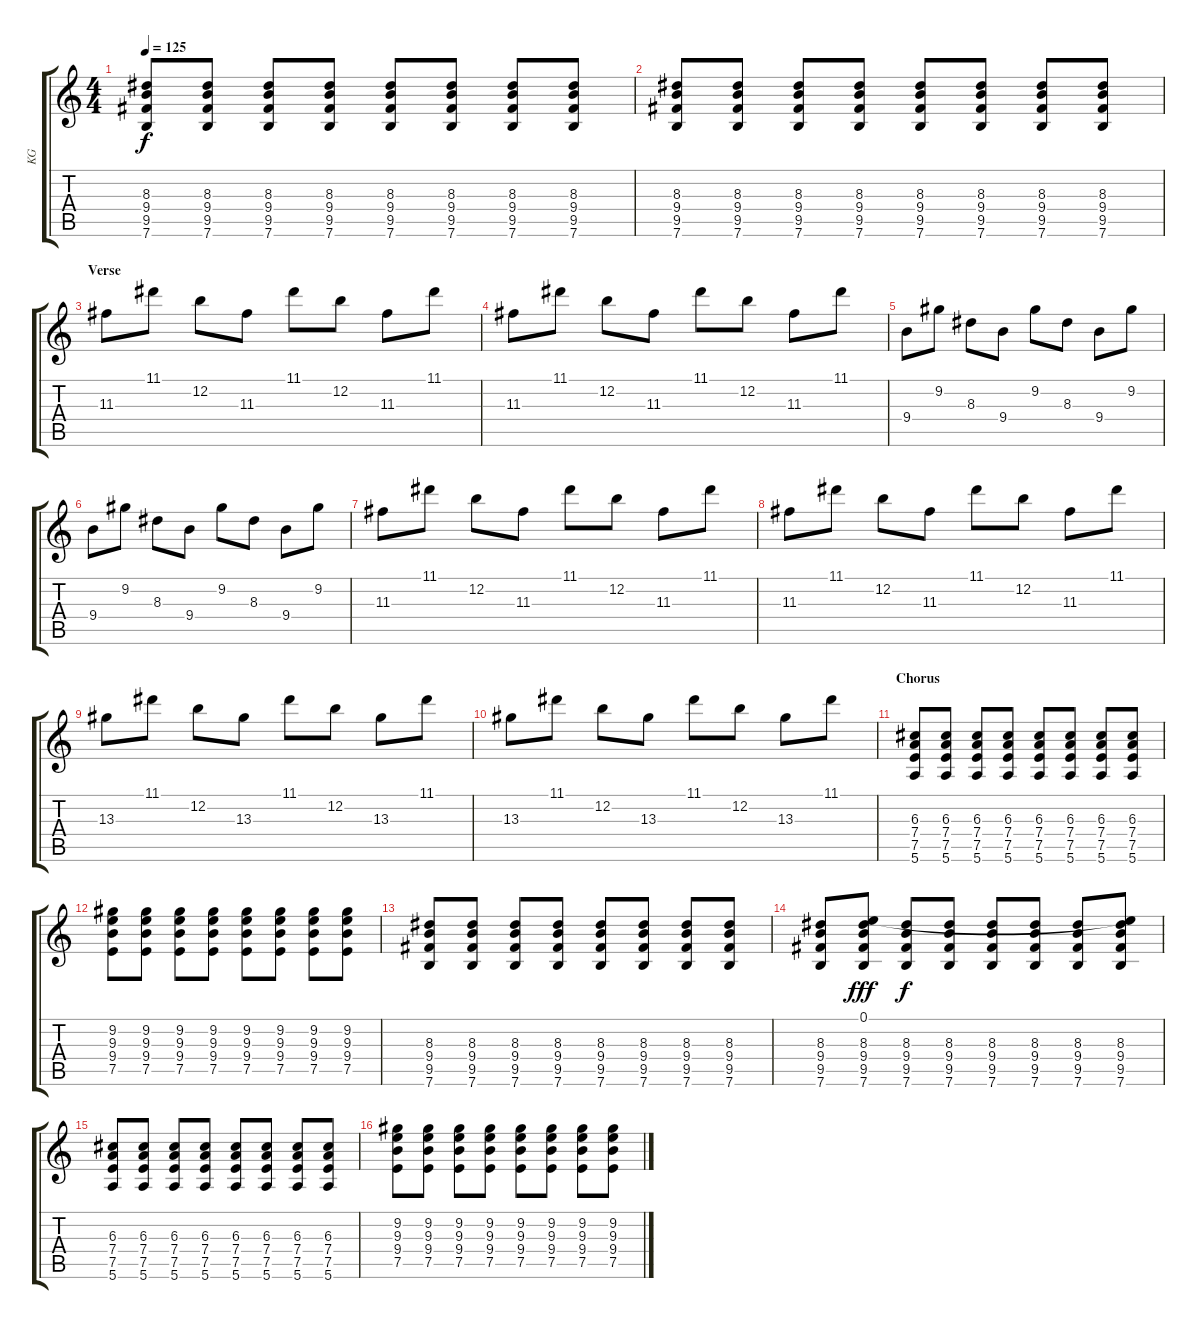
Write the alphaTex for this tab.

\track ("KG" "KG") {instrument acousticguitarsteel}
\staff {score tabs}
\tuning (E4 B3 G3 D3 A2 E2) {hide}
\ts (4 4)
\tempo 125
\clef g2
\ks c
(8.3 9.4 9.5 7.6).8{dy f} (8.3 9.4 9.5 7.6).8 (8.3 9.4 9.5 7.6).8 (8.3 9.4 9.5 7.6).8 (8.3 9.4 9.5 7.6).8 (8.3 9.4 9.5 7.6).8 (8.3 9.4 9.5 7.6).8 (8.3 9.4 9.5 7.6).8 |
(8.3 9.4 9.5 7.6).8 (8.3 9.4 9.5 7.6).8 (8.3 9.4 9.5 7.6).8 (8.3 9.4 9.5 7.6).8 (8.3 9.4 9.5 7.6).8 (8.3 9.4 9.5 7.6).8 (8.3 9.4 9.5 7.6).8 (8.3 9.4 9.5 7.6).8 |
\section ("" "Verse")
11.3.8 11.1.8 12.2.8 11.3.8 11.1.8 12.2.8 11.3.8 11.1.8 |
11.3.8 11.1.8 12.2.8 11.3.8 11.1.8 12.2.8 11.3.8 11.1.8 |
9.4.8 9.2.8 8.3.8 9.4.8 9.2.8 8.3.8 9.4.8 9.2.8 |
9.4.8 9.2.8 8.3.8 9.4.8 9.2.8 8.3.8 9.4.8 9.2.8 |
11.3.8 11.1.8 12.2.8 11.3.8 11.1.8 12.2.8 11.3.8 11.1.8 |
11.3.8 11.1.8 12.2.8 11.3.8 11.1.8 12.2.8 11.3.8 11.1.8 |
13.3.8 11.1.8 12.2.8 13.3.8 11.1.8 12.2.8 13.3.8 11.1.8 |
13.3.8 11.1.8 12.2.8 13.3.8 11.1.8 12.2.8 13.3.8 11.1.8 |
\section ("" "Chorus")
(6.3 7.4 7.5 5.6).8 (6.3 7.4 7.5 5.6).8 (6.3 7.4 7.5 5.6).8 (6.3 7.4 7.5 5.6).8 (6.3 7.4 7.5 5.6).8 (6.3 7.4 7.5 5.6).8 (6.3 7.4 7.5 5.6).8 (6.3 7.4 7.5 5.6).8 |
(9.2 9.3 9.4 7.5).8 (9.2 9.3 9.4 7.5).8 (9.2 9.3 9.4 7.5).8 (9.2 9.3 9.4 7.5).8 (9.2 9.3 9.4 7.5).8 (9.2 9.3 9.4 7.5).8 (9.2 9.3 9.4 7.5).8 (9.2 9.3 9.4 7.5).8 |
(8.3 9.4 9.5 7.6).8 (8.3 9.4 9.5 7.6).8 (8.3 9.4 9.5 7.6).8 (8.3 9.4 9.5 7.6).8 (8.3 9.4 9.5 7.6).8 (8.3 9.4 9.5 7.6).8 (8.3 9.4 9.5 7.6).8 (8.3 9.4 9.5 7.6).8 |
(8.3 9.4 9.5 7.6).8 (0.1 8.3 9.4 9.5 7.6).8{dy fff} (8.3 9.4 9.5 7.6).8{dy f} (8.3 9.4 9.5 7.6).8 (8.3 9.4 9.5 7.6).8 (8.3 9.4 9.5 7.6).8 (8.3 9.4 9.5 7.6).8 (0.1{t} 8.3 9.4 9.5 7.6).8 |
(6.3 7.4 7.5 5.6).8 (6.3 7.4 7.5 5.6).8 (6.3 7.4 7.5 5.6).8 (6.3 7.4 7.5 5.6).8 (6.3 7.4 7.5 5.6).8 (6.3 7.4 7.5 5.6).8 (6.3 7.4 7.5 5.6).8 (6.3 7.4 7.5 5.6).8 |
(9.2 9.3 9.4 7.5).8 (9.2 9.3 9.4 7.5).8 (9.2 9.3 9.4 7.5).8 (9.2 9.3 9.4 7.5).8 (9.2 9.3 9.4 7.5).8 (9.2 9.3 9.4 7.5).8 (9.2 9.3 9.4 7.5).8 (9.2 9.3 9.4 7.5).8
